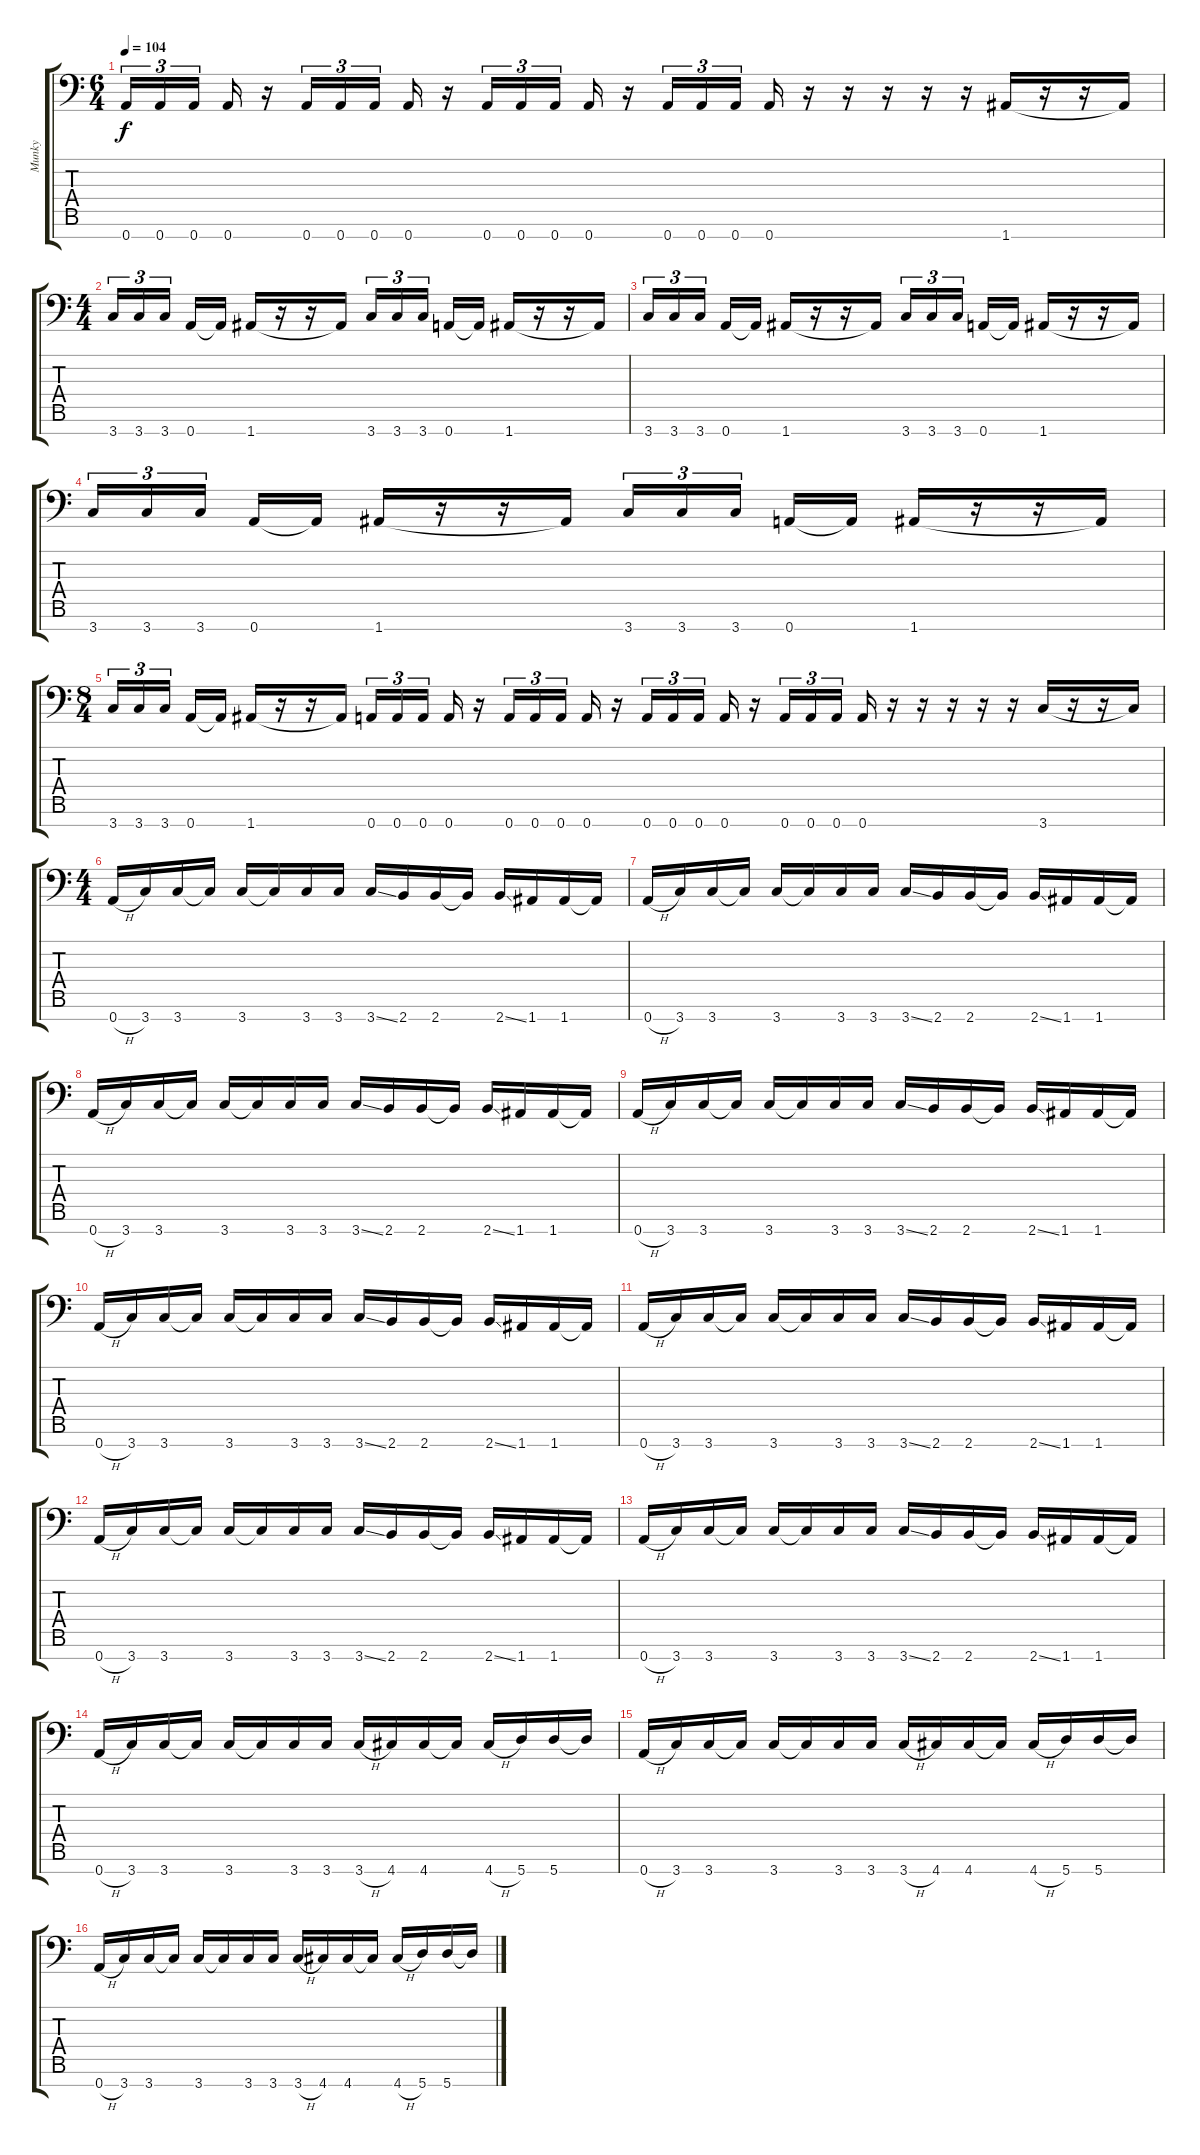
\track ("Munky" "Munky") {instrument overdrivenguitar}
\staff {score tabs}
\tuning (D4 A3 F3 C3 G2 D2 A1) {hide}
\ts (6 4)
\tempo 104
\clef f4
\ks c
0.7.16{tu (3 2) dy f} 0.7.16{tu (3 2)} 0.7.16{tu (3 2)} 0.7.16 r.16 0.7.16{tu (3 2)} 0.7.16{tu (3 2)} 0.7.16{tu (3 2)} 0.7.16 r.16 0.7.16{tu (3 2)} 0.7.16{tu (3 2)} 0.7.16{tu (3 2)} 0.7.16 r.16 0.7.16{tu (3 2)} 0.7.16{tu (3 2)} 0.7.16{tu (3 2)} 0.7.16 r.16 r.16 r.16 r.16 r.16 1.7.16 r.16 r.16 1.7{t}.16 |
\ts (4 4)
3.7.16{tu (3 2)} 3.7.16{tu (3 2)} 3.7.16{tu (3 2)} 0.7.16 0.7{t}.16 1.7.16 r.16 r.16 1.7{t}.16 3.7.16{tu (3 2)} 3.7.16{tu (3 2)} 3.7.16{tu (3 2)} 0.7.16 0.7{t}.16 1.7.16 r.16 r.16 1.7{t}.16 |
3.7.16{tu (3 2)} 3.7.16{tu (3 2)} 3.7.16{tu (3 2)} 0.7.16 0.7{t}.16 1.7.16 r.16 r.16 1.7{t}.16 3.7.16{tu (3 2)} 3.7.16{tu (3 2)} 3.7.16{tu (3 2)} 0.7.16 0.7{t}.16 1.7.16 r.16 r.16 1.7{t}.16 |
3.7.16{tu (3 2)} 3.7.16{tu (3 2)} 3.7.16{tu (3 2)} 0.7.16 0.7{t}.16 1.7.16 r.16 r.16 1.7{t}.16 3.7.16{tu (3 2)} 3.7.16{tu (3 2)} 3.7.16{tu (3 2)} 0.7.16 0.7{t}.16 1.7.16 r.16 r.16 1.7{t}.16 |
\ts (8 4)
3.7.16{tu (3 2)} 3.7.16{tu (3 2)} 3.7.16{tu (3 2)} 0.7.16 0.7{t}.16 1.7.16 r.16 r.16 1.7{t}.16 0.7.16{tu (3 2)} 0.7.16{tu (3 2)} 0.7.16{tu (3 2)} 0.7.16 r.16 0.7.16{tu (3 2)} 0.7.16{tu (3 2)} 0.7.16{tu (3 2)} 0.7.16 r.16 0.7.16{tu (3 2)} 0.7.16{tu (3 2)} 0.7.16{tu (3 2)} 0.7.16 r.16 0.7.16{tu (3 2)} 0.7.16{tu (3 2)} 0.7.16{tu (3 2)} 0.7.16 r.16 r.16 r.16 r.16 r.16 3.7.16 r.16 r.16 3.7{t}.16 |
\ts (4 4)
0.7{h}.16{instrument overdrivenguitar} 3.7.16 3.7.16 3.7{t}.16 3.7.16 3.7{t}.16 3.7.16 3.7.16 3.7{ss}.16 2.7.16 2.7.16 2.7{t}.16 2.7{ss}.16 1.7.16 1.7.16 1.7{t}.16 |
0.7{h}.16 3.7.16 3.7.16 3.7{t}.16 3.7.16 3.7{t}.16 3.7.16 3.7.16 3.7{ss}.16 2.7.16 2.7.16 2.7{t}.16 2.7{ss}.16 1.7.16 1.7.16 1.7{t}.16 |
0.7{h}.16 3.7.16 3.7.16 3.7{t}.16 3.7.16 3.7{t}.16 3.7.16 3.7.16 3.7{ss}.16 2.7.16 2.7.16 2.7{t}.16 2.7{ss}.16 1.7.16 1.7.16 1.7{t}.16 |
0.7{h}.16 3.7.16 3.7.16 3.7{t}.16 3.7.16 3.7{t}.16 3.7.16 3.7.16 3.7{ss}.16 2.7.16 2.7.16 2.7{t}.16 2.7{ss}.16 1.7.16 1.7.16 1.7{t}.16 |
0.7{h}.16 3.7.16 3.7.16 3.7{t}.16 3.7.16 3.7{t}.16 3.7.16 3.7.16 3.7{ss}.16 2.7.16 2.7.16 2.7{t}.16 2.7{ss}.16 1.7.16 1.7.16 1.7{t}.16 |
0.7{h}.16 3.7.16 3.7.16 3.7{t}.16 3.7.16 3.7{t}.16 3.7.16 3.7.16 3.7{ss}.16 2.7.16 2.7.16 2.7{t}.16 2.7{ss}.16 1.7.16 1.7.16 1.7{t}.16 |
0.7{h}.16 3.7.16 3.7.16 3.7{t}.16 3.7.16 3.7{t}.16 3.7.16 3.7.16 3.7{ss}.16 2.7.16 2.7.16 2.7{t}.16 2.7{ss}.16 1.7.16 1.7.16 1.7{t}.16 |
0.7{h}.16 3.7.16 3.7.16 3.7{t}.16 3.7.16 3.7{t}.16 3.7.16 3.7.16 3.7{ss}.16 2.7.16 2.7.16 2.7{t}.16 2.7{ss}.16 1.7.16 1.7.16 1.7{t}.16 |
0.7{h}.16 3.7.16 3.7.16 3.7{t}.16 3.7.16 3.7{t}.16 3.7.16 3.7.16 3.7{h}.16 4.7.16 4.7.16 4.7{t}.16 4.7{h}.16 5.7.16 5.7.16 5.7{t}.16 |
0.7{h}.16 3.7.16 3.7.16 3.7{t}.16 3.7.16 3.7{t}.16 3.7.16 3.7.16 3.7{h}.16 4.7.16 4.7.16 4.7{t}.16 4.7{h}.16 5.7.16 5.7.16 5.7{t}.16 |
0.7{h}.16 3.7.16 3.7.16 3.7{t}.16 3.7.16 3.7{t}.16 3.7.16 3.7.16 3.7{h}.16 4.7.16 4.7.16 4.7{t}.16 4.7{h}.16 5.7.16 5.7.16 5.7{t}.16
